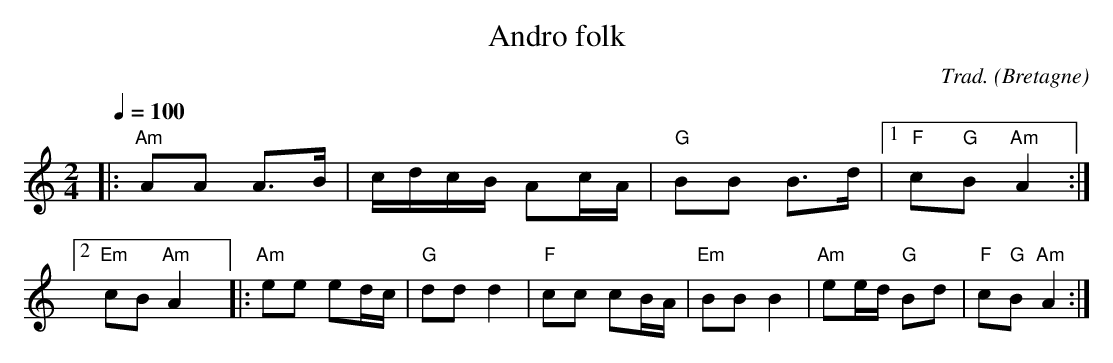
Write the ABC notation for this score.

X:1
T:Andro folk
C:Trad.
O:Bretagne
M:2/4
L:1/8
Q:1/4=100
K:Am
|: "Am"AA A>B | c/d/c/B/ Ac/A/ | "G"BB B>d |1\
"F"c"G"B "Am"A2 :|2 "Em"cB "Am"A2 y|:\
"Am"ee ed/c/ | "G"dd d2 | "F"cc cB/A/ |\
"Em"BB B2 | "Am"ee/d/ "G"Bd | "F"c"G"B "Am"A2 :|
